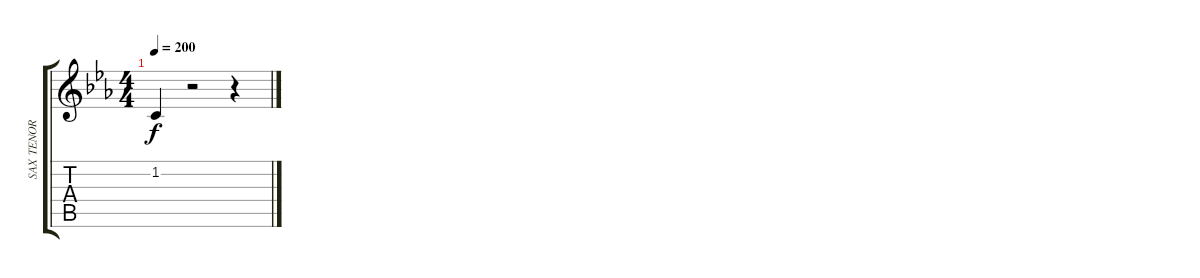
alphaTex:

\track ("SAX TENOR" "SAX TENOR") {instrument tenorsax}
\staff {score tabs}
\tuning (E4 B3 G3 D3 A2 E2) {hide}
\ts (4 4)
\tempo 200
\clef g2
\ks cminor
1.2.4{dy f} r.2 r.4
